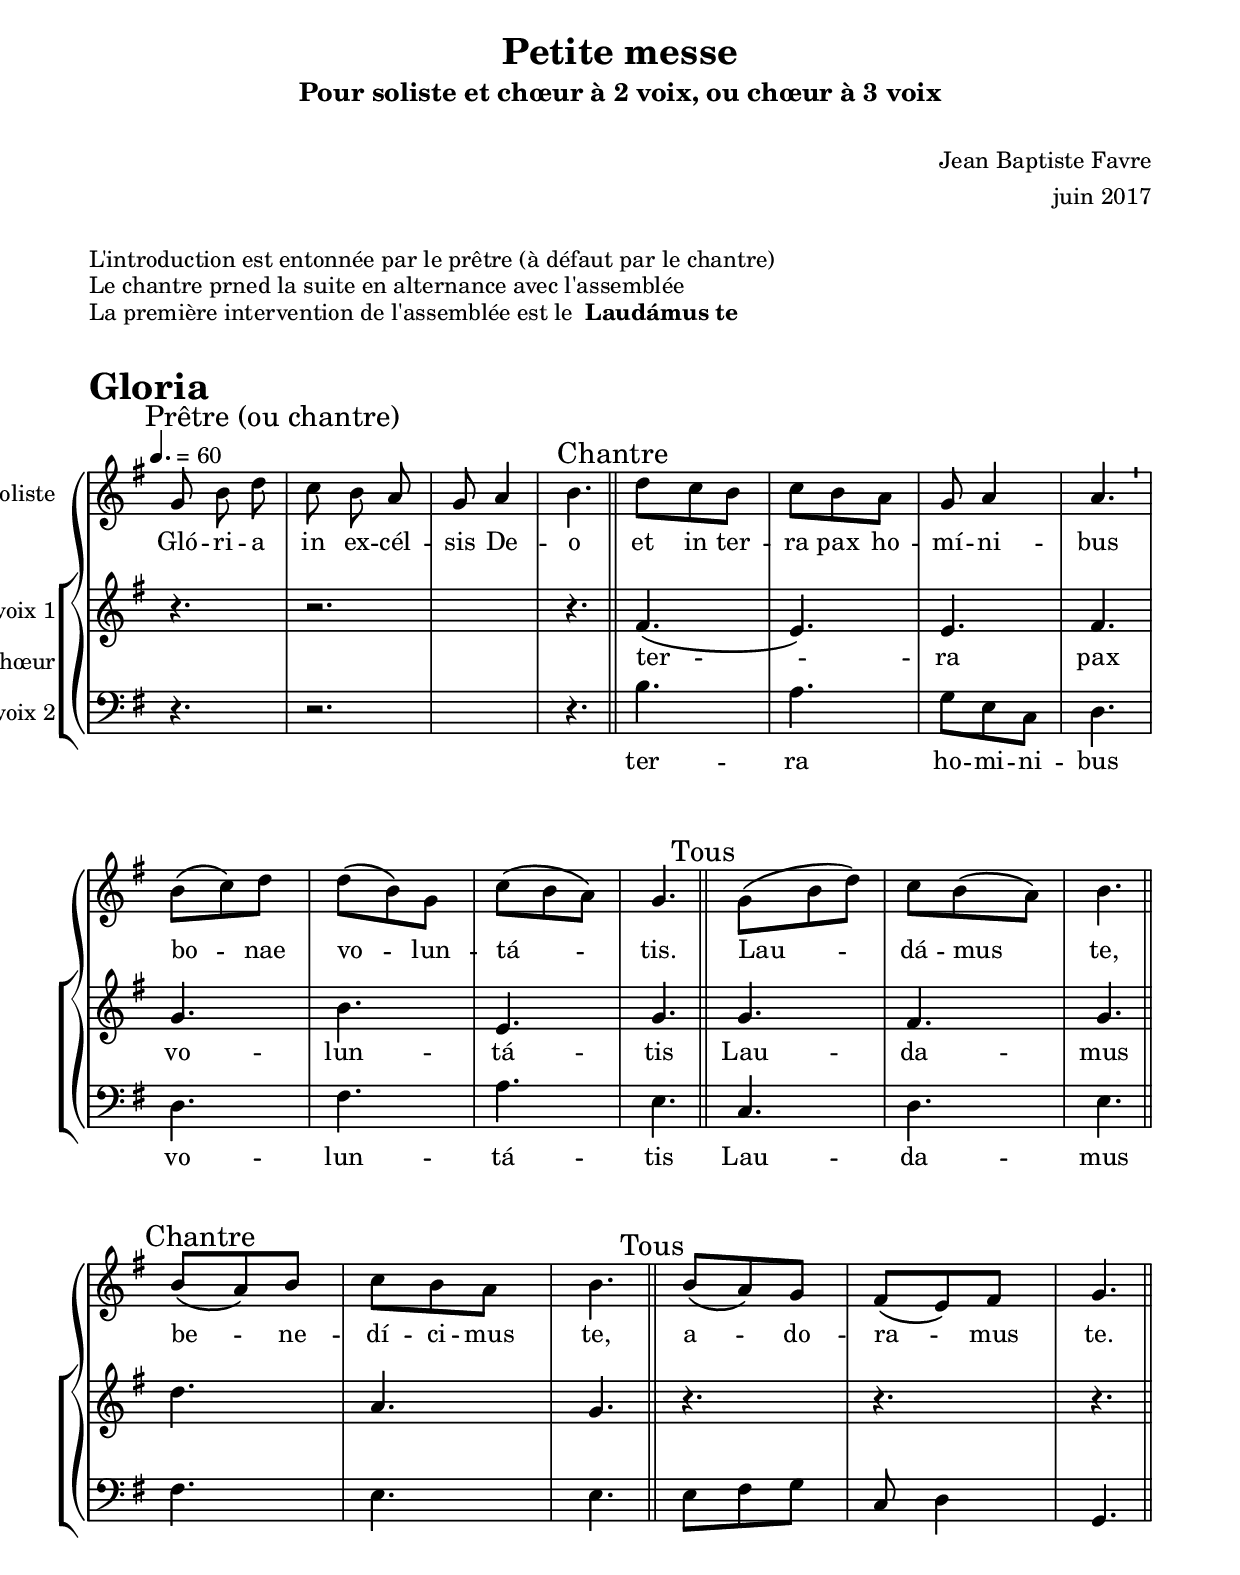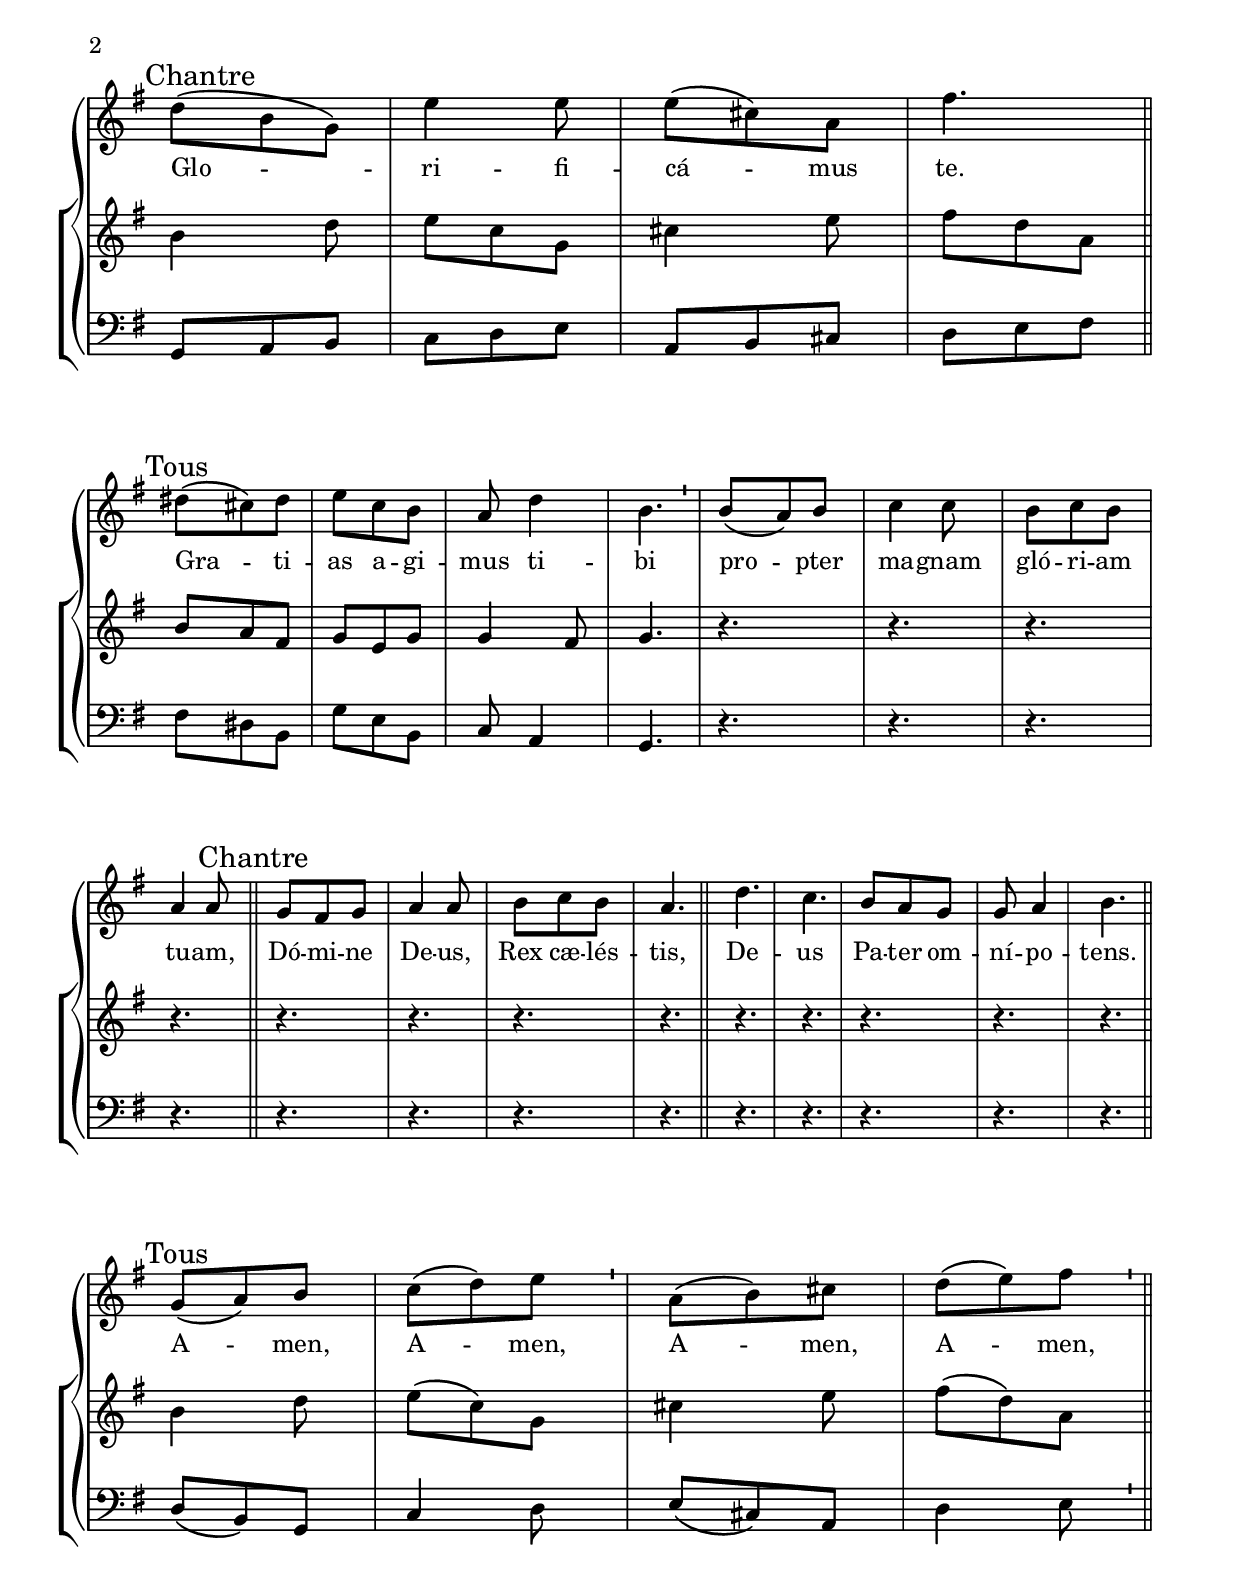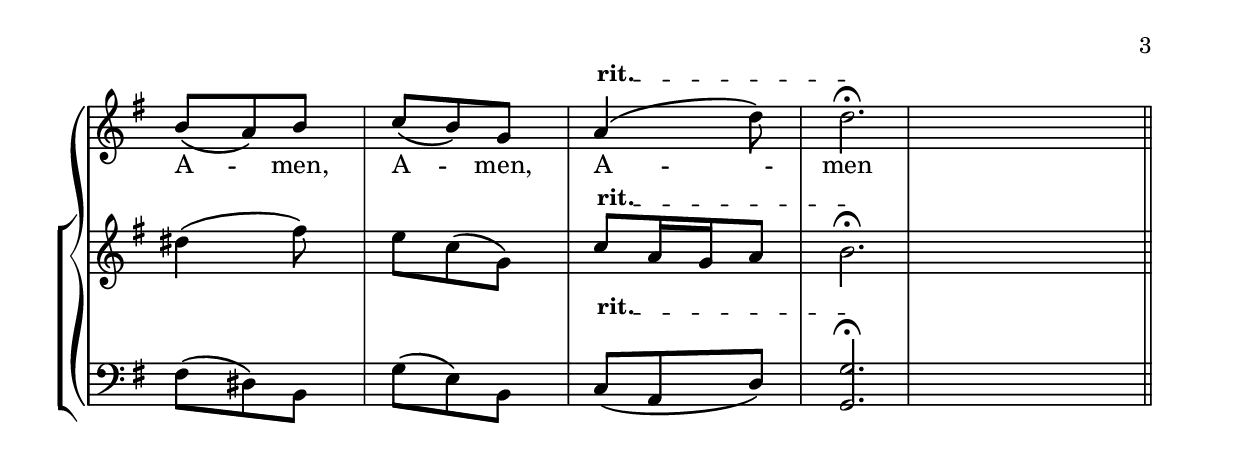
\version "2.18.2"
\include "gregorian.ly"

% Beginning layout directives
\paper {
  paper-width = 21.0\cm
  paper-height = 29.7\cm
  left-margin = 1.5\cm
  right-margin = 1.5\cm
  top-margin = 2\cm
  bottom-margin = 2\cm
  print-all-headers = true
  max-systems-per-page = 4
}

setStaffElements = {
  \override Staff.BarLine #'hair-thickness = #1
  \override Staff.BarLine #'thick-thickness = #5
  \override Staff.MultiMeasureRest #'font-size = #-1.5
}
% End of layout directives

% Beginning specific piece directives
\header {
  title = "Petite messe"
  subtitle = "Pour soliste et chœur à 2 voix, ou chœur à 3 voix"
  composer = \markup { \vspace #2 "Jean Baptiste Favre" \vspace #1 }
  arranger = "juin 2017"
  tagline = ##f
}

global = {
  \key g \major
  \time 3/8
}

"|" = \bar "||"
"`" = \divisioMinima

% Réserve
    % Soliste d,8 (e) fis g a b g a4 b4. | \break
    % Chœur 1 
    % Chœur 2 d8 cis c b a g c d4 g,4.



soloMusic = \relative c' {
  \tempo 4. = 60
  \mark "Prêtre (ou chantre)"
    % Glória in excélsis Deo
    % Gloire à Dieu, au plus haut des cieux
    g'8 b\noBeam d c8 b\noBeam a g a4 b4. |
  \mark "Chantre"
    % et in terra pax homínibus bonae voluntátis.
    % et paix sur la terre aux hommes qu'il aime.
    d8 c b c b a g a4 a4. ` \break
      b8 (c) d d (b) g c (b a) g4. |
  \mark "Tous"
    % Laudámus te,
    % Nous te louons,
    g8 (b d) c b (a) b4. | \break
  \mark "Chantre"
    % benedícimus te,
    % Nous te bénissons,
    b8 (a) b c b a b4. |
  \mark "Tous"
    % adoramus te.
    % nous t'adorons.
    b8 (a) g fis (e) fis g4. | \break
  \mark "Chantre"
    % Glorificámus te.
    % Nous te glorifions
    d'8 (b g) e'4 e8 e8 (cis) a fis'4. | \break
  \mark "Tous"
    % Gratias agimus tibi propter magnam glóriam tuam,
    % nous te rendons grâce pour ton immense gloire,
    dis8 (cis) dis e c b a d4 b4. `
      b8 (a) b c4 c8 b c b a4 a8 |
  \mark "Chantre"
    % Dómine Deus, Rex cæléstis,
    % Seigneur Dieur, Roi du ciel,
    g8 fis g a4 a8 b8 c b a4. |
    % Deus Pater omnípotens.
    % Dieu le Père tout puissant.
    d4. c b8 a g g a4 b4. | \break
  \mark "Tous"
  % Dómine Fili Unigénite, Jesu Christe.
  % Seigneur Fils unique Jésus Christ.
  \mark "Chantre"
  % Dómine Deus, Agnus Dei, Fílius Patris,
  % Seigneur Dieu, Agenau de Dieu, le Fils du Père,
  \mark "Tous"
  % qui tollis peccáta mundi, miserére nobis;
  % toi qui enlèves le pêché du monde, prends pitié de nous;
  \mark "Chantre"
  % Qui tollis peccáta mundi, suscipe deprecationem nostram;
  % toi qui enlèves le pêché du monde, reçois notre prière;
  \mark "Tous"
  % Qui sedes ad déxteram Patris, miserére nobis.
  % Toi qui es assis à la droite du Père, prends pitié de nous
  \mark "Chantre"
  % Quóniam tu solus Sanctus,
  % Car toi seul est Saint,
  \mark "Tous"
  % tu solus Dóminus,
  % Toi seul es Seigneur,
  \mark "Chantre"
  % tu solus Altíssimus, Iesu Christe,
  % toi seul est le très haut, Jésus Christ
  \mark "Tous"
  % cum Sancto Spíritu, in glória Dei Patris.
  % avec le Saint Esprit, dans la gloire de Dieu le Père.
  \mark "Tous"
    % Amen, Amen
    g8 (a) b c (d) e `
    % Amen, Amen
    a, (b) cis d (e) fis `
    % Amen, Amen
    b,8 (a) b c (b) g
    % Amen
    \set Score.tempoHideNote = ##t
    \tempo 4. = 50
      \override TextSpanner.bound-details.left.text = \markup { \upright \bold "rit." }
      a4\startTextSpan (d8) d2.\stopTextSpan \fermata | \break
}
soloLyrics = \lyricmode {
  Gló -- ri -- a in ex -- cél -- sis De -- o
  et in ter -- ra pax ho -- mí -- ni -- bus bo -- nae vo -- lun -- tá -- tis.
  Lau -- dá -- mus te,
  be -- ne -- dí -- ci -- mus te,
  a -- do -- ra -- mus te.
  Glo -- ri -- fi -- cá -- mus te. Gra -- ti -- as a -- gi -- mus ti -- bi
  pro -- pter ma -- gnam gló -- ri -- am tu -- am,
  Dó -- mi -- ne De -- us, Rex cæ -- lés -- tis,
  De -- us Pa -- ter om -- ní -- po -- tens.

%  Dó -- mi -- ne Fi -- li U -- ni -- gé -- ni -- te, Je -- su Chri -- ste.
% Dó -- mi -- ne De -- us, A -- gnus De -- i, Fí -- li -- us Pa -- tris,
% qui tol -- lis pec -- cáta mundi, mi -- se -- ré -- re no -- bis;
% qui tol -- lis pec -- cáta mundi, sus -- ci -- pe de -- pre -- ca -- ti -- o -- nem no -- stram;
% Qui se -- des ad déx -- te -- ram Pa -- tris, mi -- se -- ré -- re no -- bis.
% Quó -- ni -- am tu so -- lus Sanc -- tus,
% tu so -- lus Dó -- mi -- nus,
% tu so -- lus Al -- tís -- si -- mus, Ie -- su Chri -- ste,
% cum Sanc -- to Spí -- ri -- tu, in gló -- ria De -- i Pa -- tris.
A -- men, A -- men, A -- men, A -- men, A -- men, A -- men, A -- men
}

womenMusic = \relative c' {
  r4. r2. r4.
  fis4. (e4.) e4. fis4.
  g4. b e, g4.
  g4. fis4. g4.
  d'4. a4. g4.
  r4. r4. r4.
  b4 d8 e c g cis4 e8 fis d a
  b8 a fis g e g g4 fis8 g4.
  r4. r4. r4. r4. r4. r4. r4. r4. r4. r4. r4. r4. r4.
  b4 d8 e (c) g cis4 e8 fis (d) a | \break
  dis4 (fis8) e c (g)
  \override TextSpanner.bound-details.left.text =
  \markup { \upright \bold "rit." }
  c8\startTextSpan  a16 g16 a8 b2.\stopTextSpan \fermata
  }
womenLyrics = \lyricmode {
  ter -- ra pax
  vo -- lun -- tá -- tis
  Lau -- da -- mus
  }

menMusic = \relative c {
  r4. r2. r4.
  b'4. a g8 e c8 d4.
  d4. fis a e
  c4. d e
  fis4. e4. e4.
  e8 fis g c, d4 g,4.
  g8 a b c d e a, b cis d e fis
  fis8 dis b g' e b c a4 g4.
  r4. r4. r4. r4. r4. r4. r4. r4. r4. r4. r4. r4. r4.
  d'8 (b) g c4 d8 e (cis) a d4 e8 `
  fis8 (dis) b g' (e) b
  \override TextSpanner.bound-details.left.text =
  \markup { \upright \bold "rit." }
  c8^\startTextSpan (a d) <g, g'>2.\stopTextSpan\fermata
  }
menLyrics = \lyricmode {
  ter -- ra ho -- mi -- ni -- bus
  vo -- lun -- tá -- tis
  Lau -- da -- mus
  }

\book {
  \markup { \vspace #1 }
  \markup { "L'introduction est entonnée par le prêtre (à défaut par le chantre)" }
  \markup { "Le chantre prned la suite en alternance avec l'assemblée" }
  \markup { "La première intervention de l'assemblée est le " \bold "Laudámus te" }
  \markup { \vspace #1 }
  \score {
    \header {
      piece = \markup { \fontsize #4 \bold "Gloria" }
    }
    \new GrandStaff <<
      \new Staff \with {
        instrumentName = \markup \column { "Soliste" }
      } <<
        \setStaffElements
        \global \clef treble
        \new Voice = "soliste" {
          \soloMusic
        }
        \new Lyrics \lyricsto "soliste" {
          \soloLyrics
        }
      >>
      \new ChoirStaff \with {
        instrumentName = \markup {\left-align "Chœur"}
      } <<
        \new Staff \with {
          instrumentName = \markup {\right-align "voix 1"}
        } {
          \setStaffElements
          \global \clef treble
          \new Voice = "femmes" {
            \womenMusic
          }
        }
        \new Lyrics \lyricsto "femmes" {
          \womenLyrics
        }
        \new Staff \with {
          instrumentName = \markup {\right-align "voix 2"}
        } {
          \setStaffElements
          \global \clef bass
          \new Voice = "hommes" {
            \menMusic
          }
        }
        \new Lyrics \lyricsto "hommes" {
          \menLyrics
        }
      >>
    >>
    \layout {
      ragged-last = ##f
      \context {
        \Staff
          \omit TimeSignature
      }
      \context {
        \Score
          defaultBarType = "" 
      }
    }
    \midi { }
  }
}